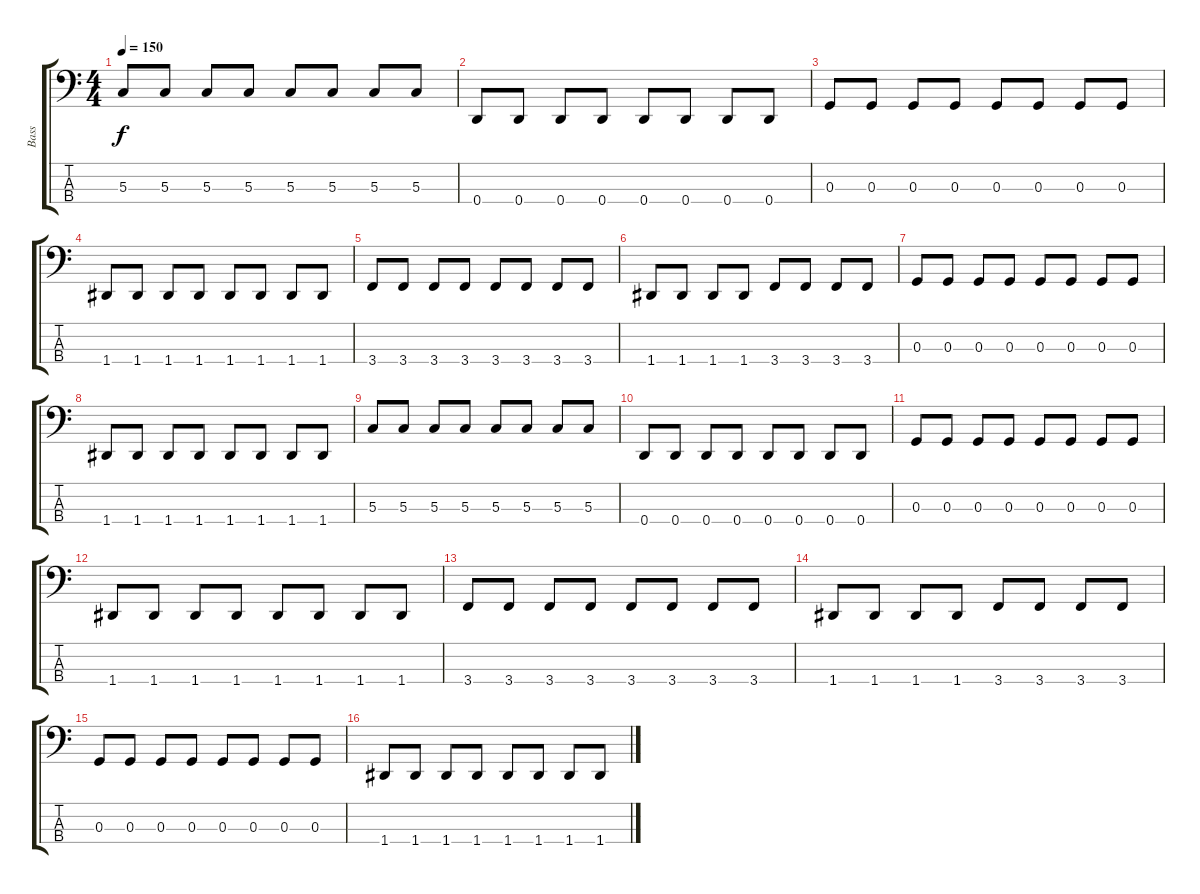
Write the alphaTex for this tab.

\track ("Bass" "Bass") {instrument electricbasspick}
\staff {score tabs}
\tuning (F2 C2 G1 D1) {hide}
\ts (4 4)
\tempo 150
\clef f4
\ks c
5.3.8{dy f} 5.3.8 5.3.8 5.3.8 5.3.8 5.3.8 5.3.8 5.3.8 |
0.4.8 0.4.8 0.4.8 0.4.8 0.4.8 0.4.8 0.4.8 0.4.8 |
0.3.8 0.3.8 0.3.8 0.3.8 0.3.8 0.3.8 0.3.8 0.3.8 |
1.4.8 1.4.8 1.4.8 1.4.8 1.4.8 1.4.8 1.4.8 1.4.8 |
3.4.8 3.4.8 3.4.8 3.4.8 3.4.8 3.4.8 3.4.8 3.4.8 |
1.4.8 1.4.8 1.4.8 1.4.8 3.4.8 3.4.8 3.4.8 3.4.8 |
0.3.8 0.3.8 0.3.8 0.3.8 0.3.8 0.3.8 0.3.8 0.3.8 |
1.4.8 1.4.8 1.4.8 1.4.8 1.4.8 1.4.8 1.4.8 1.4.8 |
5.3.8 5.3.8 5.3.8 5.3.8 5.3.8 5.3.8 5.3.8 5.3.8 |
0.4.8 0.4.8 0.4.8 0.4.8 0.4.8 0.4.8 0.4.8 0.4.8 |
0.3.8 0.3.8 0.3.8 0.3.8 0.3.8 0.3.8 0.3.8 0.3.8 |
1.4.8 1.4.8 1.4.8 1.4.8 1.4.8 1.4.8 1.4.8 1.4.8 |
3.4.8 3.4.8 3.4.8 3.4.8 3.4.8 3.4.8 3.4.8 3.4.8 |
1.4.8 1.4.8 1.4.8 1.4.8 3.4.8 3.4.8 3.4.8 3.4.8 |
0.3.8 0.3.8 0.3.8 0.3.8 0.3.8 0.3.8 0.3.8 0.3.8 |
1.4.8 1.4.8 1.4.8 1.4.8 1.4.8 1.4.8 1.4.8 1.4.8
